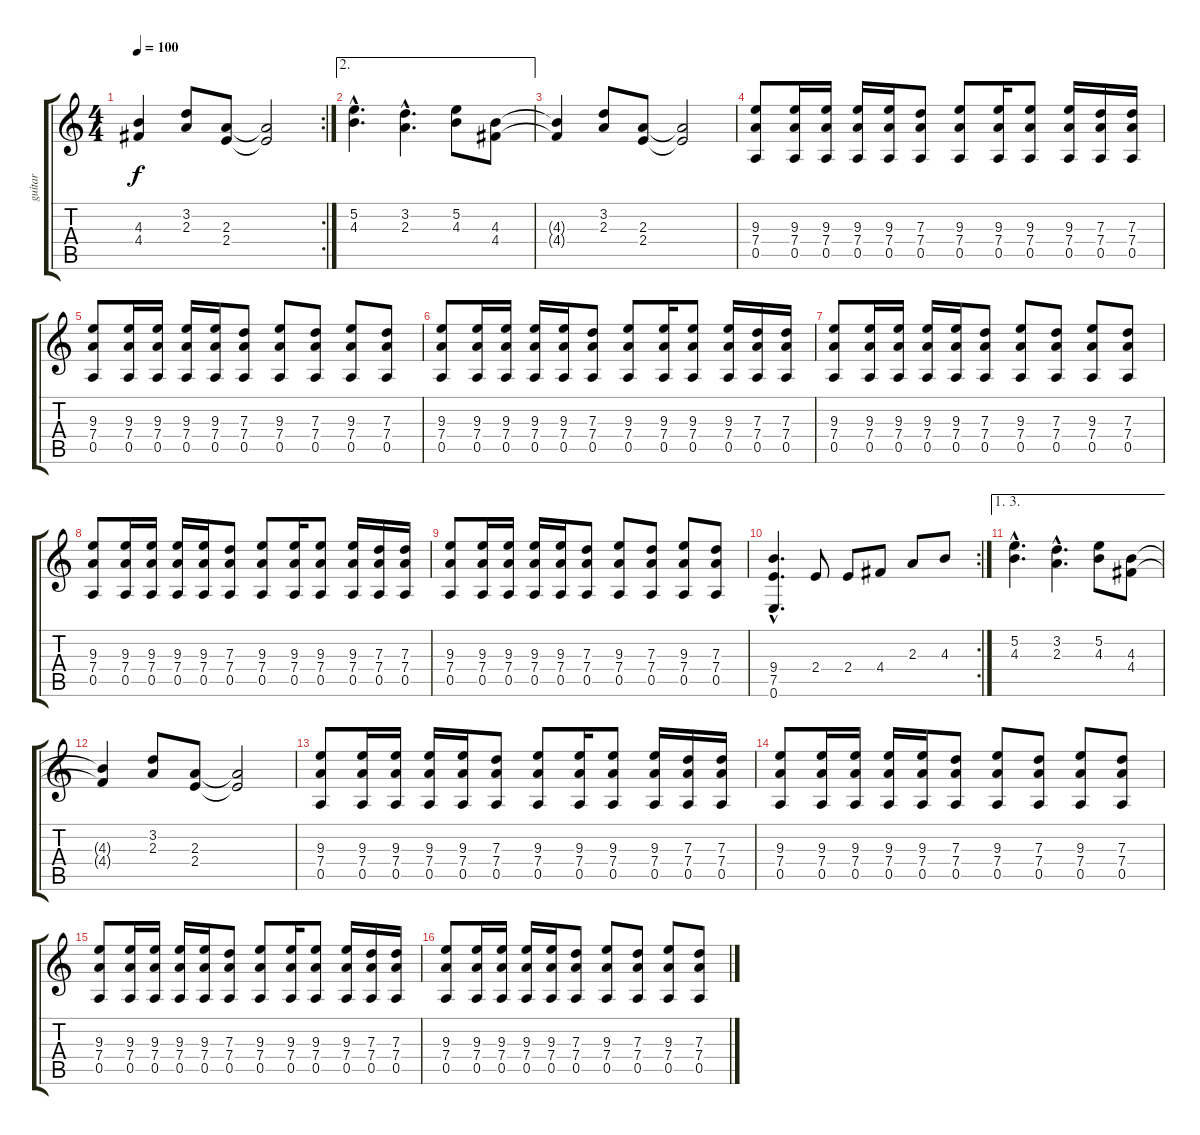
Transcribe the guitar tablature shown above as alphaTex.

\track ("guitar" "guitar") {instrument distortionguitar}
\staff {score tabs}
\tuning (E4 B3 G3 D3 A2 E2) {hide}
\rc 2
\ts (4 4)
\tempo 100
\clef g2
\ks c
(4.3{t} 4.4{t}).4{dy f} (3.2 2.3).8 (2.3 2.4).8 (2.3{t} 2.4{t}).2 |
\ae 2
(5.2{hac} 4.3{hac}).4{d} (3.2{hac} 2.3{hac}).4{d} (5.2 4.3).8 (4.3 4.4).8 |
(4.3{t} 4.4{t}).4 (3.2 2.3).8 (2.3 2.4).8 (2.3{t} 2.4{t}).2 |
(9.3 7.4 0.5).8 (9.3 7.4 0.5).16 (9.3 7.4 0.5).16 (9.3 7.4 0.5).16 (9.3 7.4 0.5).16 (7.3 7.4 0.5).8 (9.3 7.4 0.5).8 (9.3 7.4 0.5).16 (9.3 7.4 0.5).8 (9.3 7.4 0.5).16 (7.3 7.4 0.5).16 (7.3 7.4 0.5).16 |
(9.3 7.4 0.5).8 (9.3 7.4 0.5).16 (9.3 7.4 0.5).16 (9.3 7.4 0.5).16 (9.3 7.4 0.5).16 (7.3 7.4 0.5).8 (9.3 7.4 0.5).8 (7.3 7.4 0.5).8 (9.3 7.4 0.5).8 (7.3 7.4 0.5).8 |
(9.3 7.4 0.5).8 (9.3 7.4 0.5).16 (9.3 7.4 0.5).16 (9.3 7.4 0.5).16 (9.3 7.4 0.5).16 (7.3 7.4 0.5).8 (9.3 7.4 0.5).8 (9.3 7.4 0.5).16 (9.3 7.4 0.5).8 (9.3 7.4 0.5).16 (7.3 7.4 0.5).16 (7.3 7.4 0.5).16 |
(9.3 7.4 0.5).8 (9.3 7.4 0.5).16 (9.3 7.4 0.5).16 (9.3 7.4 0.5).16 (9.3 7.4 0.5).16 (7.3 7.4 0.5).8 (9.3 7.4 0.5).8 (7.3 7.4 0.5).8 (9.3 7.4 0.5).8 (7.3 7.4 0.5).8 |
(9.3 7.4 0.5).8 (9.3 7.4 0.5).16 (9.3 7.4 0.5).16 (9.3 7.4 0.5).16 (9.3 7.4 0.5).16 (7.3 7.4 0.5).8 (9.3 7.4 0.5).8 (9.3 7.4 0.5).16 (9.3 7.4 0.5).8 (9.3 7.4 0.5).16 (7.3 7.4 0.5).16 (7.3 7.4 0.5).16 |
(9.3 7.4 0.5).8 (9.3 7.4 0.5).16 (9.3 7.4 0.5).16 (9.3 7.4 0.5).16 (9.3 7.4 0.5).16 (7.3 7.4 0.5).8 (9.3 7.4 0.5).8 (7.3 7.4 0.5).8 (9.3 7.4 0.5).8 (7.3 7.4 0.5).8 |
\rc 2
(9.4{hac} 7.5{hac} 0.6{hac}).4{d} 2.4.8 2.4.8 4.4.8 2.3.8 4.3.8 |
\ae (1 3)
(5.2{hac} 4.3{hac}).4{d} (3.2{hac} 2.3{hac}).4{d} (5.2 4.3).8 (4.3 4.4).8 |
(4.3{t} 4.4{t}).4 (3.2 2.3).8 (2.3 2.4).8 (2.3{t} 2.4{t}).2 |
(9.3 7.4 0.5).8 (9.3 7.4 0.5).16 (9.3 7.4 0.5).16 (9.3 7.4 0.5).16 (9.3 7.4 0.5).16 (7.3 7.4 0.5).8 (9.3 7.4 0.5).8 (9.3 7.4 0.5).16 (9.3 7.4 0.5).8 (9.3 7.4 0.5).16 (7.3 7.4 0.5).16 (7.3 7.4 0.5).16 |
(9.3 7.4 0.5).8 (9.3 7.4 0.5).16 (9.3 7.4 0.5).16 (9.3 7.4 0.5).16 (9.3 7.4 0.5).16 (7.3 7.4 0.5).8 (9.3 7.4 0.5).8 (7.3 7.4 0.5).8 (9.3 7.4 0.5).8 (7.3 7.4 0.5).8 |
(9.3 7.4 0.5).8 (9.3 7.4 0.5).16 (9.3 7.4 0.5).16 (9.3 7.4 0.5).16 (9.3 7.4 0.5).16 (7.3 7.4 0.5).8 (9.3 7.4 0.5).8 (9.3 7.4 0.5).16 (9.3 7.4 0.5).8 (9.3 7.4 0.5).16 (7.3 7.4 0.5).16 (7.3 7.4 0.5).16 |
(9.3 7.4 0.5).8 (9.3 7.4 0.5).16 (9.3 7.4 0.5).16 (9.3 7.4 0.5).16 (9.3 7.4 0.5).16 (7.3 7.4 0.5).8 (9.3 7.4 0.5).8 (7.3 7.4 0.5).8 (9.3 7.4 0.5).8 (7.3 7.4 0.5).8
